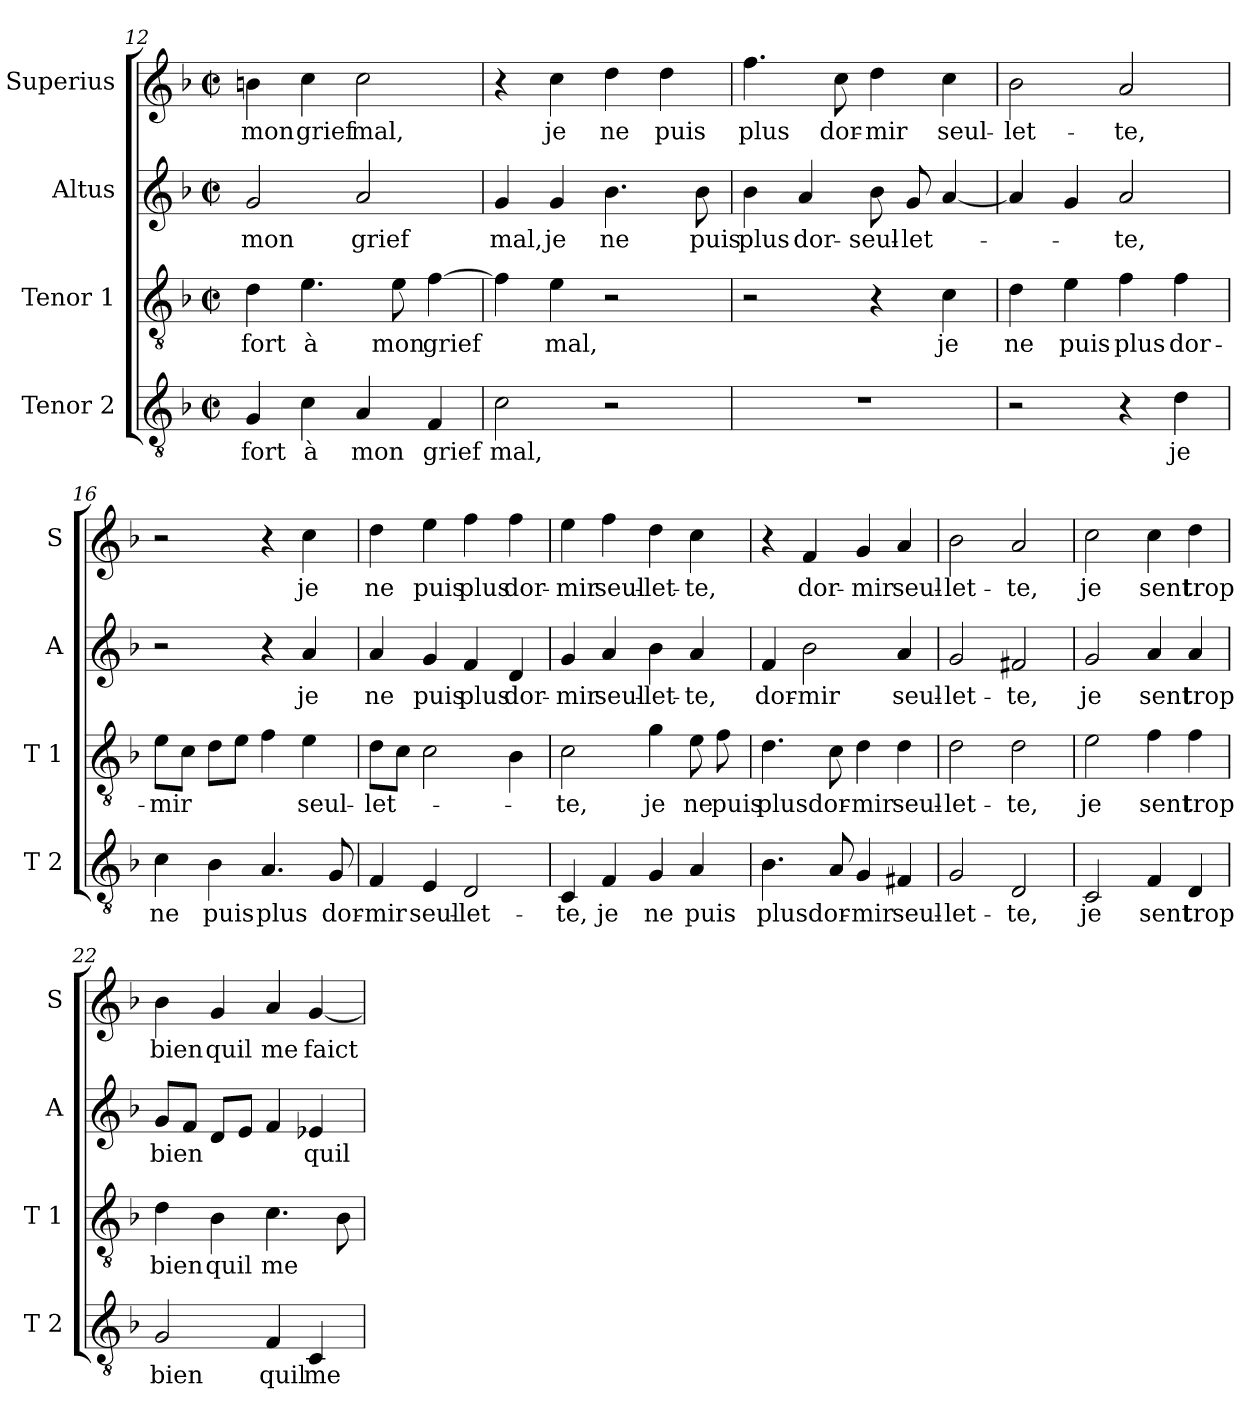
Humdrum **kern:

**kern	**text	**kern	**text	**kern	**text	**kern	**text
*part4	*part4	*part3	*part3	*part2	*part2	*part1	*part1
*staff4	*staff4	*staff3	*staff3	*staff2	*staff2	*staff1	*staff1
*I"Tenor 2	*	*I"Tenor 1	*	*I"Altus	*	*I"Superius	*
*I'T 2	*	*I'T 1	*	*I'A	*	*I'S	*
*clefGv2	*	*clefGv2	*	*clefG2	*	*clefG2	*
*k[b-]	*	*k[b-]	*	*k[b-]	*	*k[b-]	*
*F:	*	*F:	*	*F:	*	*F:	*
*M2/2	*	*M2/2	*	*M2/2	*	*M2/2	*
*met(c|)	*	*met(c|)	*	*met(c|)	*	*met(c|)	*
=12	=12	=12	=12	=12	=12	=12	=12
4G/	-fort	4d\	-fort	2g/	mon	4bn\	mon
4c\	à	4.e\	à	.	.	4cc\	grief
4A/	mon	.	.	2a/	grief	2cc\	mal,
.	.	8e\	mon	.	.	.	.
4F/	grief	[4f\	grief	.	.	.	.
=13	=13	=13	=13	=13	=13	=13	=13
2c\	mal,	4f\]	.	4g/	mal,	4r	.
.	.	4e\	mal,	4g/	je	4cc\	je
2r	.	2r	.	4.b-\	ne	4dd\	ne
.	.	.	.	.	.	4dd\	puis
.	.	.	.	8b-\	puis	.	.
!!LO:PB:g=z
=14	=14	=14	=14	=14	=14	=14	=14
1r	.	2r	.	4b-\	plus	4.ff\	plus
.	.	.	.	4a/	dor-	.	.
.	.	.	.	.	.	8cc\	dor-
.	.	4r	.	8b-\	-seul-	4dd\	-mir
.	.	.	.	8g/	-let-	.	.
.	.	4c\	je	[4a/	.	4cc\	seul-
=15	=15	=15	=15	=15	=15	=15	=15
2r	.	4d\	ne	4a/]	.	2b-\	-let-
.	.	4e\	puis	4g/	.	.	.
4r	.	4f\	plus	2a/	-te,	2a/	-te,
4d\	je	4f\	dor-	.	.	.	.
=16	=16	=16	=16	=16	=16	=16	=16
4c\	ne	8e\L	-mir	2r	.	2r	.
.	.	8c\J	.	.	.	.	.
4B-\	puis	8d\L	.	.	.	.	.
.	.	8e\J	.	.	.	.	.
4.A/	plus	4f\	.	4r	.	4r	.
.	.	4e\	seul-	4a/	je	4cc\	je
8G/	dor-	.	.	.	.	.	.
=17	=17	=17	=17	=17	=17	=17	=17
4F/	-mir	8d\L	-let-	4a/	ne	4dd\	ne
.	.	8c\J	.	.	.	.	.
4E/	seul-	2c\	.	4g/	puis	4ee\	puis
2D/	-let-	.	.	4f/	plus	4ff\	plus
.	.	4B-\	.	4d/	dor-	4ff\	dor-
=18	=18	=18	=18	=18	=18	=18	=18
4C/	-te,	2c\	-te,	4g/	-mir	4ee\	-mir
4F/	je	.	.	4a/	seul-	4ff\	seul-
4G/	ne	4g\	je	4b-\	-let-	4dd\	-let-
4A/	puis	8e\	ne	4a/	-te,	4cc\	-te,
.	.	8f\	puis	.	.	.	.
!!LO:LB:g=z
=19	=19	=19	=19	=19	=19	=19	=19
4.B-\	plus	4.d\	plus	4f/	dor-	4r	.
.	.	.	.	2b-\	-mir	4f/	dor-
8A/	dor-	8c\	dor-	.	.	.	.
4G/	-mir	4d\	-mir	.	.	4g/	-mir
4F#X/	seul-	4d\	seul-	4a/	seul-	4a/	seul-
=20	=20	=20	=20	=20	=20	=20	=20
2G/	-let-	2d\	-let-	2g/	-let-	2b-\	-let-
2D/	-te,	2d\	-te,	2f#X/	-te,	2a/	-te,
=21	=21	=21	=21	=21	=21	=21	=21
2C/	je	2e\	je	2g/	je	2cc\	je
4F/	sent	4f\	sent	4a/	sent	4cc\	sent
4D/	trop	4f\	trop	4a/	trop	4dd\	trop
=22	=22	=22	=22	=22	=22	=22	=22
2G/	bien	4d\	bien	8g/L	bien	4b-\	bien
.	.	.	.	8f/J	.	.	.
.	.	4B-\	quil	8d/L	.	4g/	quil
.	.	.	.	8e/J	.	.	.
4F/	quil	4.c\	me	4f/	.	4a/	me
4C/	me	.	.	4e-X/	quil	[4g/	faict-
.	.	8B-\	.	.	.	.	.
=	=	=	=	=	=	=	=
*-	*-	*-	*-	*-	*-	*-	*-
